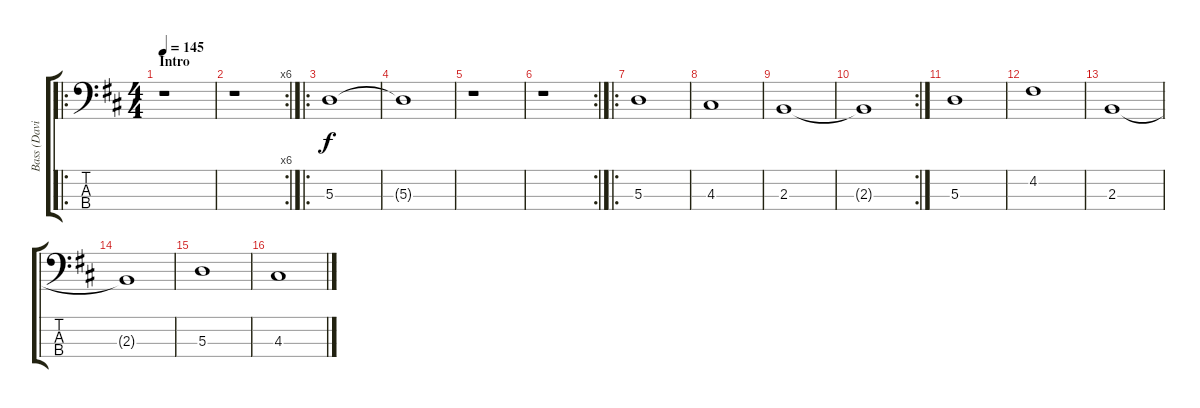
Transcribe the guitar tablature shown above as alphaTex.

\track ("Bass (David Jay)" "Bass (Davi") {instrument electricbassfinger}
\staff {score tabs}
\tuning (G2 D2 A1 E1) {hide}
\ro
\ts (4 4)
\section ("" "Intro")
\tempo 145
\clef f4
\ks d
r.1{dy f instrument electricbassfinger} |
\rc 6
r.1 |
\ro
5.3.1{volume 16} |
5.3{t}.1 |
r.1 |
\rc 2
r.1 |
\ro
5.3.1 |
4.3.1 |
2.3.1 |
\rc 2
2.3{t}.1 |
5.3.1 |
4.2.1 |
2.3.1 |
2.3{t}.1 |
5.3.1 |
4.3.1
